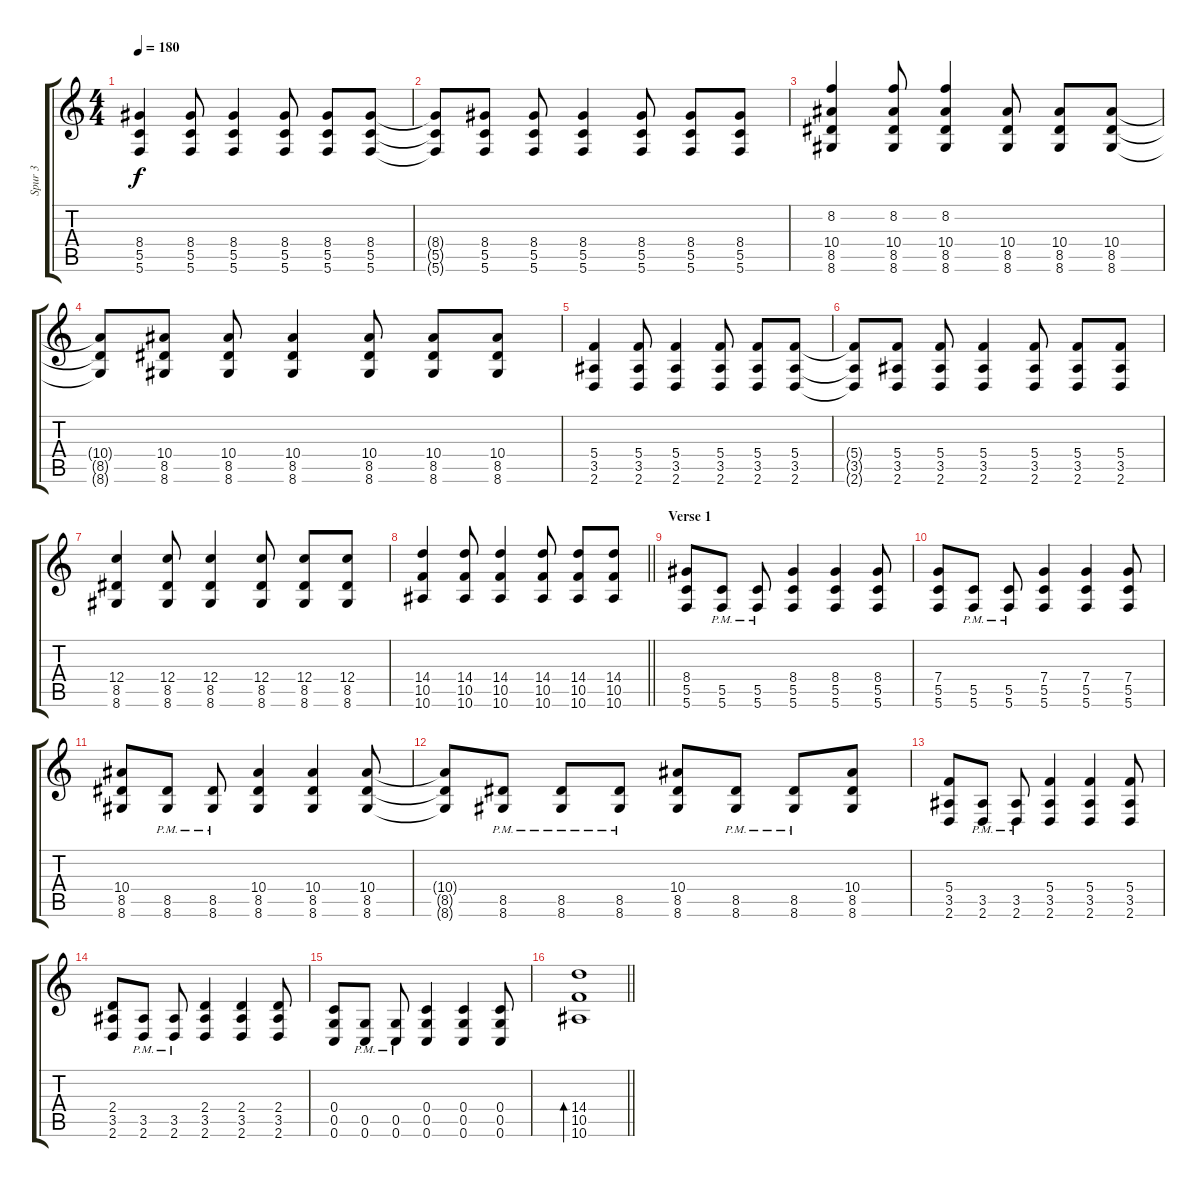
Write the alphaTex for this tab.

\track ("Spur 3" "Spur 3") {instrument distortionguitar}
\staff {score tabs}
\tuning (D4 A3 F3 C3 G2 C2) {hide}
\ts (4 4)
\section ("" "")
\tempo 180
\clef g2
\ks c
(8.4 5.5 5.6).4{dy f} (8.4 5.5 5.6).8 (8.4 5.5 5.6).4 (8.4 5.5 5.6).8 (8.4 5.5 5.6).8 (8.4 5.5 5.6).8 |
(8.4{t} 5.5{t} 5.6{t}).8 (8.4 5.5 5.6).8 (8.4 5.5 5.6).8 (8.4 5.5 5.6).4 (8.4 5.5 5.6).8 (8.4 5.5 5.6).8 (8.4 5.5 5.6).8 |
(8.2 10.4 8.5 8.6).4 (8.2 10.4 8.5 8.6).8 (8.2 10.4 8.5 8.6).4 (10.4 8.5 8.6).8 (10.4 8.5 8.6).8 (10.4 8.5 8.6).8 |
(10.4{t} 8.5{t} 8.6{t}).8 (10.4 8.5 8.6).8 (10.4 8.5 8.6).8 (10.4 8.5 8.6).4 (10.4 8.5 8.6).8 (10.4 8.5 8.6).8 (10.4 8.5 8.6).8 |
(5.4 3.5 2.6).4 (5.4 3.5 2.6).8 (5.4 3.5 2.6).4 (5.4 3.5 2.6).8 (5.4 3.5 2.6).8 (5.4 3.5 2.6).8 |
(5.4{t} 3.5{t} 2.6{t}).8 (5.4 3.5 2.6).8 (5.4 3.5 2.6).8 (5.4 3.5 2.6).4 (5.4 3.5 2.6).8 (5.4 3.5 2.6).8 (5.4 3.5 2.6).8 |
(12.4 8.5 8.6).4 (12.4 8.5 8.6).8 (12.4 8.5 8.6).4 (12.4 8.5 8.6).8 (12.4 8.5 8.6).8 (12.4 8.5 8.6).8 |
\barLineRight lightlight
(14.4 10.5 10.6).4 (14.4 10.5 10.6).8 (14.4 10.5 10.6).4 (14.4 10.5 10.6).8 (14.4 10.5 10.6).8 (14.4 10.5 10.6).8 |
\section ("" "Verse 1")
(8.4 5.5 5.6).8 (5.5{pm} 5.6{pm}).8 (5.5{pm} 5.6{pm}).8 (8.4 5.5 5.6).4 (8.4 5.5 5.6).4 (8.4 5.5 5.6).8 |
(7.4 5.5 5.6).8 (5.5{pm} 5.6{pm}).8 (5.5{pm} 5.6{pm}).8 (7.4 5.5 5.6).4 (7.4 5.5 5.6).4 (7.4 5.5 5.6).8 |
(10.4 8.5 8.6).8 (8.5{pm} 8.6{pm}).8 (8.5{pm} 8.6{pm}).8 (10.4 8.5 8.6).4 (10.4 8.5 8.6).4 (10.4 8.5 8.6).8 |
(10.4{t} 8.5{t} 8.6{t}).8 (8.5{pm} 8.6{pm}).8 (8.5{pm} 8.6{pm}).8 (8.5{pm} 8.6{pm}).8 (10.4 8.5 8.6).8 (8.5{pm} 8.6{pm}).8 (8.5{pm} 8.6{pm}).8 (10.4 8.5 8.6).8 |
(5.4 3.5 2.6).8 (3.5{pm} 2.6{pm}).8 (3.5{pm} 2.6{pm}).8 (5.4 3.5 2.6).4 (5.4 3.5 2.6).4 (5.4 3.5 2.6).8 |
(2.4 3.5 2.6).8 (3.5{pm} 2.6{pm}).8 (3.5{pm} 2.6{pm}).8 (2.4 3.5 2.6).4 (2.4 3.5 2.6).4 (2.4 3.5 2.6).8 |
(0.4 0.5 0.6).8 (0.5{pm} 0.6{pm}).8 (0.5{pm} 0.6{pm}).8 (0.4 0.5 0.6).4 (0.4 0.5 0.6).4 (0.4 0.5 0.6).8 |
\barLineRight lightlight
(14.4 10.5 10.6).1{bd 60}
